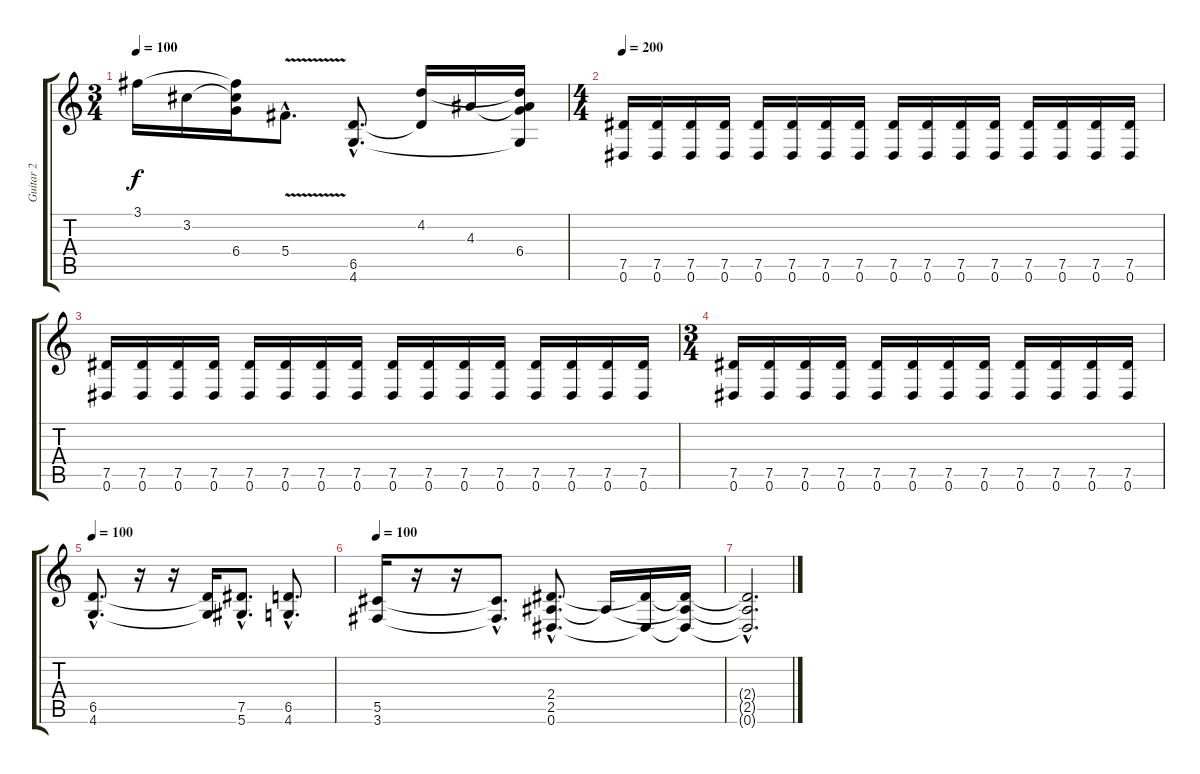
\track ("Guitar 2" "Guitar 2") {instrument overdrivenguitar}
\staff {score tabs}
\tuning (Eb4 Bb3 Gb3 Db3 Ab2 Eb2) {hide}
\ts (3 4)
\tempo 100
\clef g2
\ks c
3.1.16{dy f} 3.2.16 (3.1{t} 3.2{t} 6.4).16 5.4{v hac}.8{d} (6.5{hac} 4.6{hac}).8{d} (4.2 6.5{t}).16 4.3.16 (4.2{t} 4.3{t} 6.4 4.6{t}).16 |
\ts (4 4)
\tempo 200
(7.5 0.6).16 (7.5 0.6).16 (7.5 0.6).16 (7.5 0.6).16 (7.5 0.6).16 (7.5 0.6).16 (7.5 0.6).16 (7.5 0.6).16 (7.5 0.6).16 (7.5 0.6).16 (7.5 0.6).16 (7.5 0.6).16 (7.5 0.6).16 (7.5 0.6).16 (7.5 0.6).16 (7.5 0.6).16 |
(7.5 0.6).16 (7.5 0.6).16 (7.5 0.6).16 (7.5 0.6).16 (7.5 0.6).16 (7.5 0.6).16 (7.5 0.6).16 (7.5 0.6).16 (7.5 0.6).16 (7.5 0.6).16 (7.5 0.6).16 (7.5 0.6).16 (7.5 0.6).16 (7.5 0.6).16 (7.5 0.6).16 (7.5 0.6).16 |
\ts (3 4)
(7.5 0.6).16 (7.5 0.6).16 (7.5 0.6).16 (7.5 0.6).16 (7.5 0.6).16 (7.5 0.6).16 (7.5 0.6).16 (7.5 0.6).16 (7.5 0.6).16 (7.5 0.6).16 (7.5 0.6).16 (7.5 0.6).16 |
\tempo 100
(6.5{hac} 4.6{hac}).8{d} r.16 r.16 (6.5{t} 4.6{t}).16 (7.5{hac} 5.6{hac}).8{d} (6.5{hac} 4.6{hac}).8{d} |
\tempo 100
(5.5 3.6).16 r.16 r.16 (5.5{hac t} 3.6{hac t}).8{d} (2.4{hac} 2.5{hac} 0.6{hac}).8{d} 2.5{t}.16 (2.4{t} 0.6{t}).16 (2.4{t} 2.5{t} 0.6{t}).16 |
(2.4{hac t} 2.5{hac t} 0.6{hac t}).2{d}
